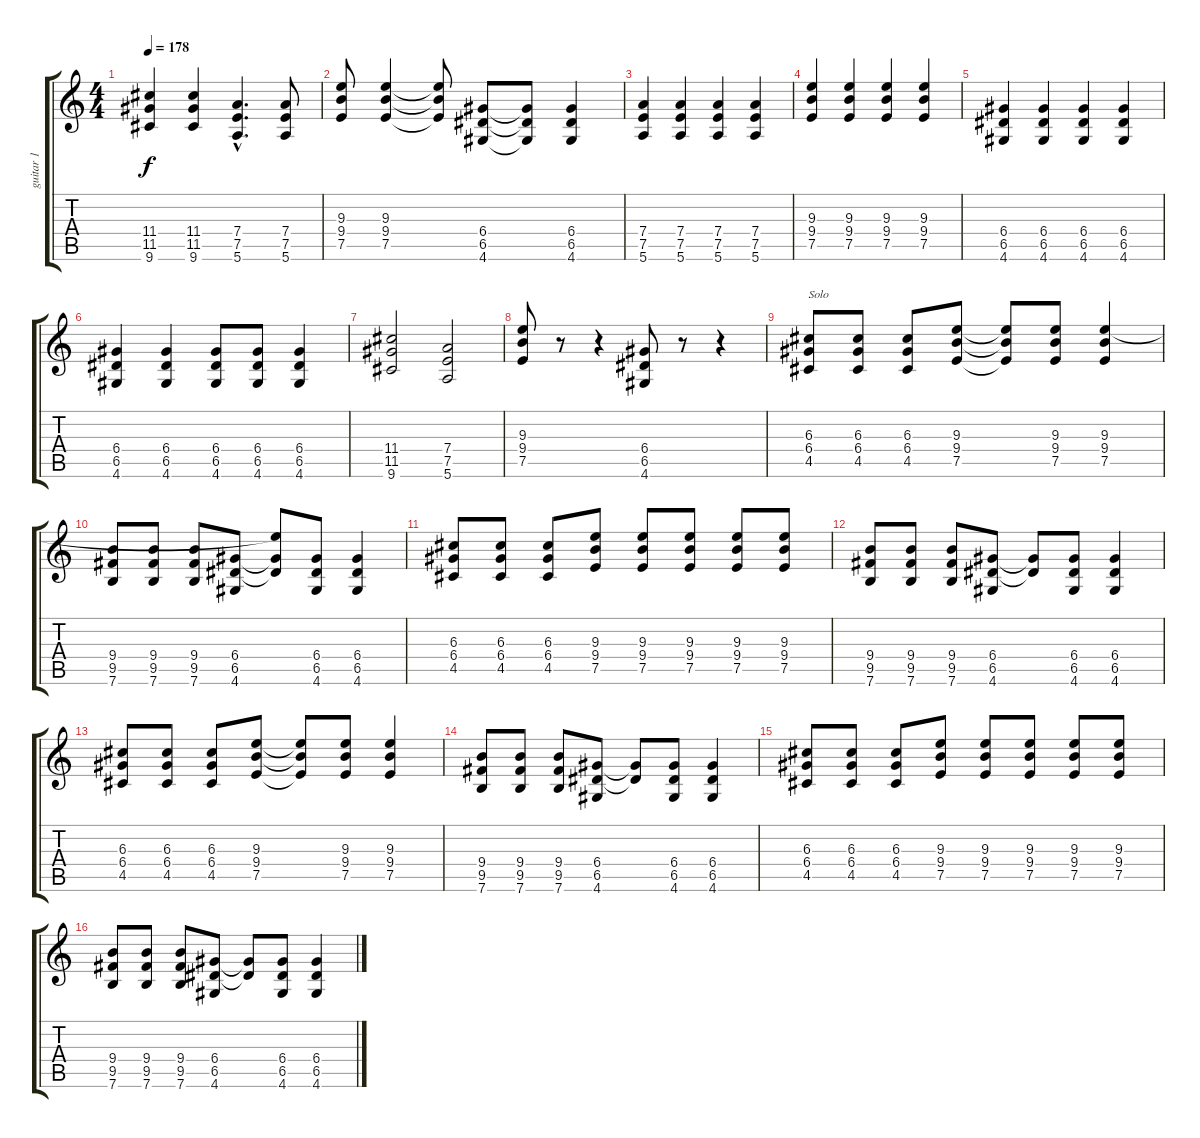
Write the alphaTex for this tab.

\track (" guitar 1" " guitar 1") {instrument overdrivenguitar}
\staff {score tabs}
\tuning (E4 B3 G3 D3 A2 E2) {hide}
\ts (4 4)
\tempo 178
\clef g2
\ks c
(11.4 11.5 9.6).4{dy f} (11.4 11.5 9.6).4 (7.4{hac} 7.5{hac} 5.6{hac}).4{d} (7.4 7.5 5.6).8 |
(9.3 9.4 7.5).8 (9.3 9.4 7.5).4 (9.3{t} 9.4{t} 7.5{t}).8 (6.4 6.5 4.6).8 (6.4{t} 6.5{t} 4.6{t}).8 (6.4 6.5 4.6).4 |
(7.4 7.5 5.6).4 (7.4 7.5 5.6).4 (7.4 7.5 5.6).4 (7.4 7.5 5.6).4 |
(9.3 9.4 7.5).4 (9.3 9.4 7.5).4 (9.3 9.4 7.5).4 (9.3 9.4 7.5).4 |
(6.4 6.5 4.6).4 (6.4 6.5 4.6).4 (6.4 6.5 4.6).4 (6.4 6.5 4.6).4 |
(6.4 6.5 4.6).4 (6.4 6.5 4.6).4 (6.4 6.5 4.6).8 (6.4 6.5 4.6).8 (6.4 6.5 4.6).4 |
(11.4 11.5 9.6).2 (7.4 7.5 5.6).2 |
(9.3 9.4 7.5).8 r.8 r.4 (6.4 6.5 4.6).8 r.8 r.4 |
(6.3 6.4 4.5).8{txt "Solo" volume 14 balance 8 instrument distortionguitar} (6.3 6.4 4.5).8 (6.3 6.4 4.5).8 (9.3 9.4 7.5).8 (9.3{t} 9.4{t} 7.5{t}).8 (9.3 9.4 7.5).8 (9.3 9.4 7.5).4 |
(9.4 9.5 7.6).8 (9.4 9.5 7.6).8 (9.4 9.5 7.6).8 (6.4 6.5 4.6).8 (9.3{t} 6.4{t} 6.5{t}).8 (6.4 6.5 4.6).8 (6.4 6.5 4.6).4 |
(6.3 6.4 4.5).8 (6.3 6.4 4.5).8 (6.3 6.4 4.5).8 (9.3 9.4 7.5).8 (9.3 9.4 7.5).8 (9.3 9.4 7.5).8 (9.3 9.4 7.5).8 (9.3 9.4 7.5).8 |
(9.4 9.5 7.6).8 (9.4 9.5 7.6).8 (9.4 9.5 7.6).8 (6.4 6.5 4.6).8 (6.4{t} 6.5{t}).8 (6.4 6.5 4.6).8 (6.4 6.5 4.6).4 |
(6.3 6.4 4.5).8 (6.3 6.4 4.5).8 (6.3 6.4 4.5).8 (9.3 9.4 7.5).8 (9.3{t} 9.4{t} 7.5{t}).8 (9.3 9.4 7.5).8 (9.3 9.4 7.5).4 |
(9.4 9.5 7.6).8 (9.4 9.5 7.6).8 (9.4 9.5 7.6).8 (6.4 6.5 4.6).8 (6.4{t} 6.5{t}).8 (6.4 6.5 4.6).8 (6.4 6.5 4.6).4 |
(6.3 6.4 4.5).8 (6.3 6.4 4.5).8 (6.3 6.4 4.5).8 (9.3 9.4 7.5).8 (9.3 9.4 7.5).8 (9.3 9.4 7.5).8 (9.3 9.4 7.5).8 (9.3 9.4 7.5).8 |
(9.4 9.5 7.6).8 (9.4 9.5 7.6).8 (9.4 9.5 7.6).8 (6.4 6.5 4.6).8 (6.4{t} 6.5{t}).8 (6.4 6.5 4.6).8 (6.4 6.5 4.6).4
